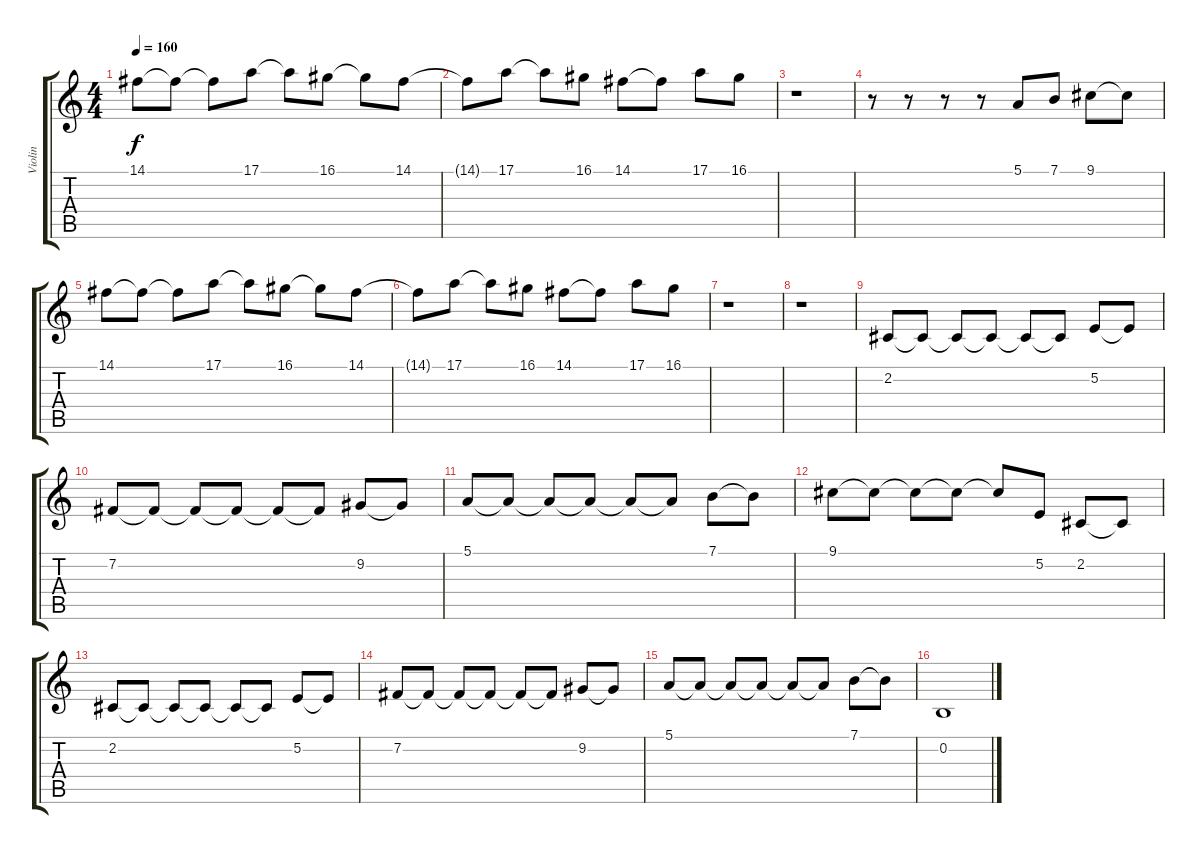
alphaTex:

\track ("Violin" "Violin") {instrument violin}
\staff {score tabs}
\tuning (E4 B3 G3 D3 A2 E2) {hide}
\ts (4 4)
\tempo 160
\clef g2
\ks c
14.1.8{dy f} 14.1{t}.8 14.1{t}.8 17.1.8 17.1{t}.8 16.1.8 16.1{t}.8 14.1.8 |
14.1{t}.8 17.1.8 17.1{t}.8 16.1.8 14.1.8 14.1{t}.8 17.1.8 16.1.8 |
r.1 |
r.8 r.8 r.8 r.8 5.1.8 7.1.8 9.1.8 9.1{t}.8 |
14.1.8 14.1{t}.8 14.1{t}.8 17.1.8 17.1{t}.8 16.1.8 16.1{t}.8 14.1.8 |
14.1{t}.8 17.1.8 17.1{t}.8 16.1.8 14.1.8 14.1{t}.8 17.1.8 16.1.8 |
r.1 |
r.1 |
2.2.8 2.2{t}.8 2.2{t}.8 2.2{t}.8 2.2{t}.8 2.2{t}.8 5.2.8 5.2{t}.8 |
7.2.8 7.2{t}.8 7.2{t}.8 7.2{t}.8 7.2{t}.8 7.2{t}.8 9.2.8 9.2{t}.8 |
5.1.8 5.1{t}.8 5.1{t}.8 5.1{t}.8 5.1{t}.8 5.1{t}.8 7.1.8 7.1{t}.8 |
9.1.8 9.1{t}.8 9.1{t}.8 9.1{t}.8 9.1{t}.8 5.2.8 2.2.8 2.2{t}.8 |
2.2.8 2.2{t}.8 2.2{t}.8 2.2{t}.8 2.2{t}.8 2.2{t}.8 5.2.8 5.2{t}.8 |
7.2.8 7.2{t}.8 7.2{t}.8 7.2{t}.8 7.2{t}.8 7.2{t}.8 9.2.8 9.2{t}.8 |
5.1.8 5.1{t}.8 5.1{t}.8 5.1{t}.8 5.1{t}.8 5.1{t}.8 7.1.8 7.1{t}.8 |
0.2.1
